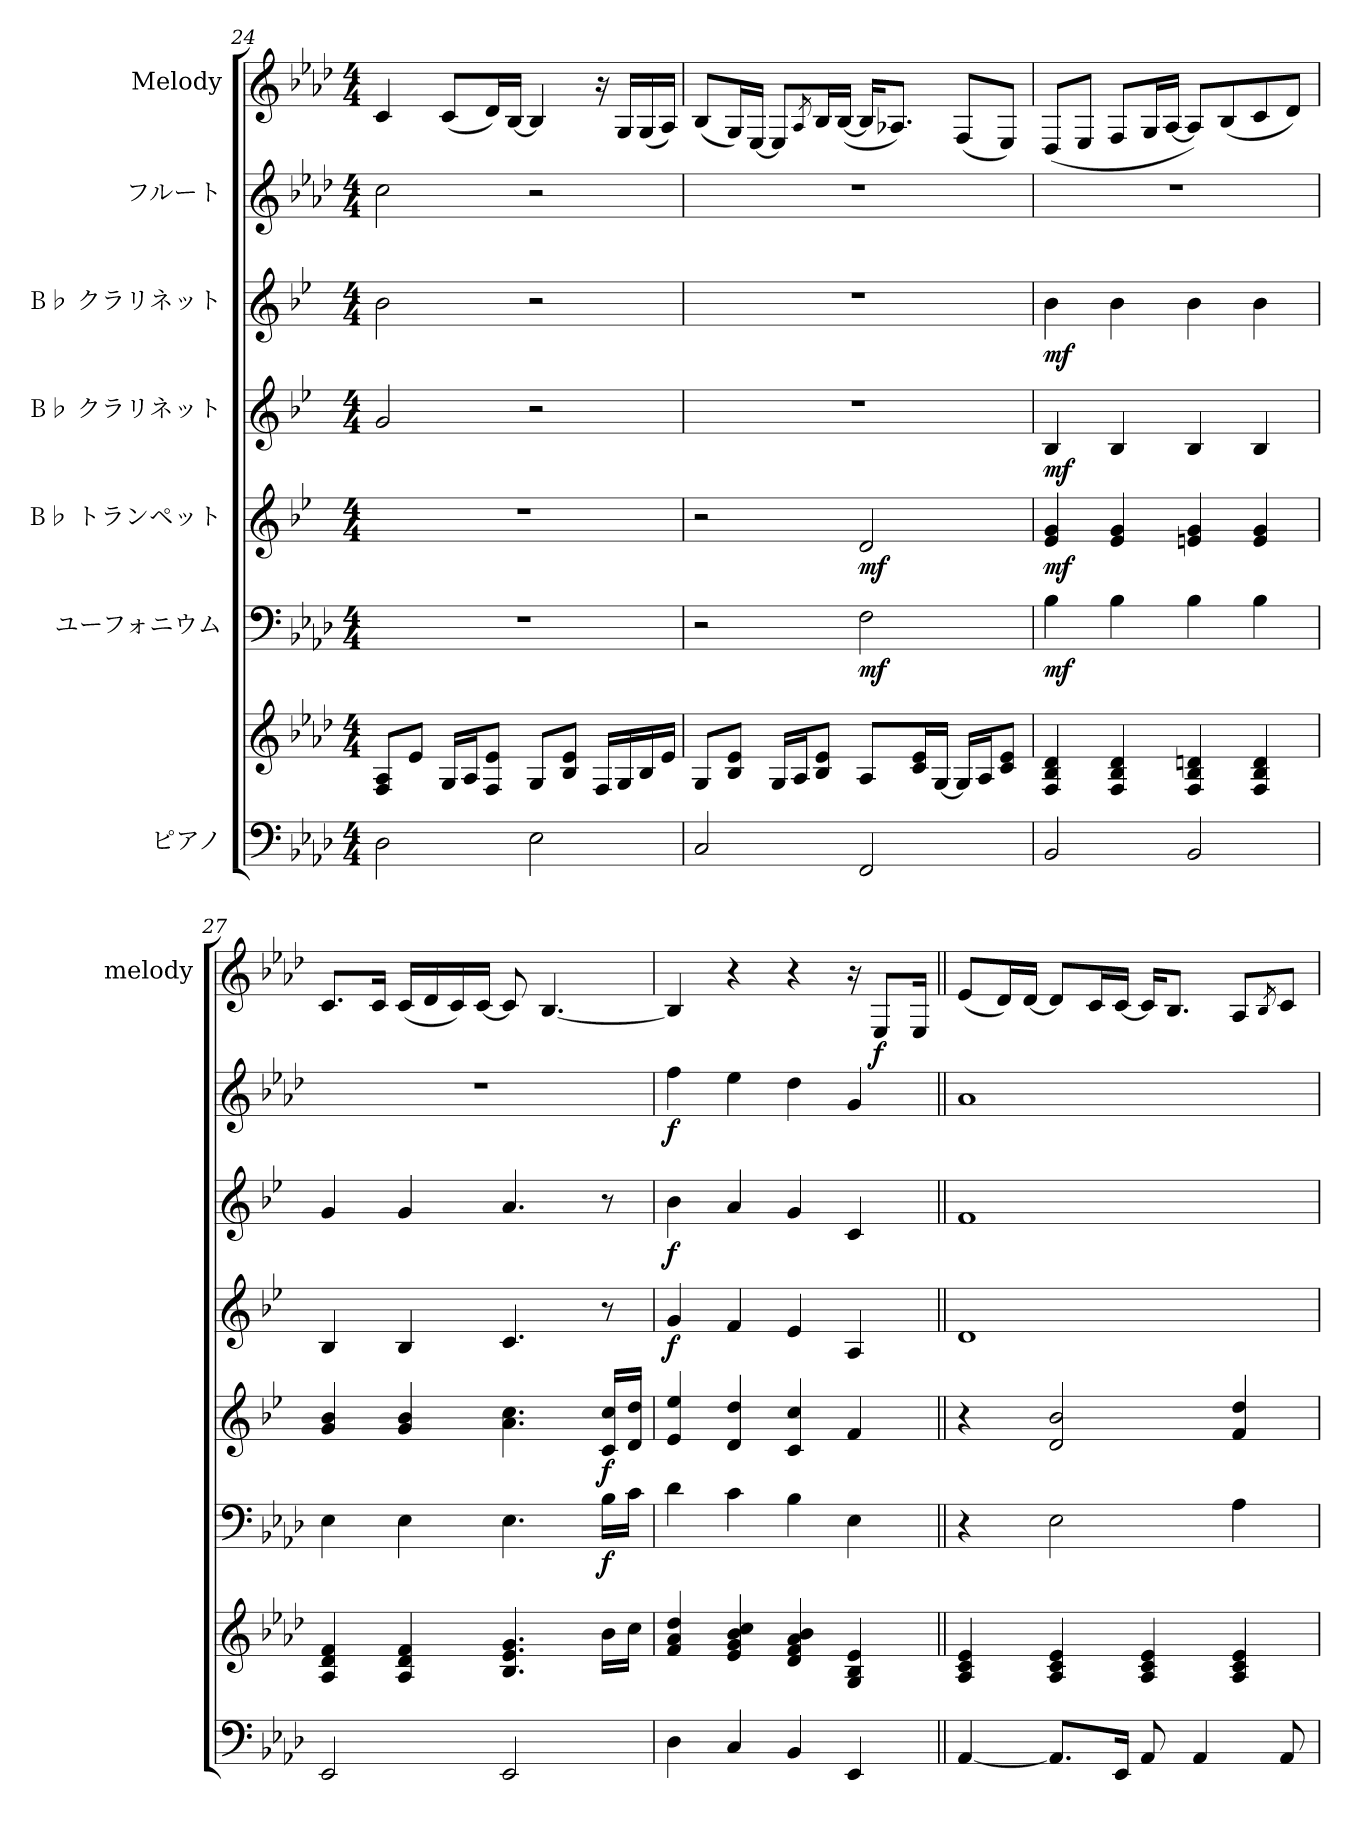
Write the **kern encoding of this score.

**kern	**kern	**kern	**dynam	**kern	**dynam	**kern	**dynam	**kern	**dynam	**kern	**dynam	**kern	**dynam
*part7	*part7	*part6	*part6	*part5	*part5	*part4	*part4	*part3	*part3	*part2	*part2	*part1	*part1
*staff8	*staff7	*staff6	*staff6	*staff5	*staff5	*staff4	*staff4	*staff3	*staff3	*staff2	*staff2	*staff1	*staff1
*I"ピアノ	*	*I"ユーフォニウム	*	*I"B♭ トランペット	*	*I"B♭ クラリネット	*	*I"B♭ クラリネット	*	*I"フルート	*	*I"Melody	*
*	*	*	*	*	*	*	*	*	*	*	*	*I'melody	*
*clefF4	*clefG2	*clefF4	*	*clefG2	*	*clefG2	*	*clefG2	*	*clefG2	*	*clefG2	*
*	*	*	*	*ITrd1c2	*	*ITrd1c2	*	*ITrd1c2	*	*	*	*	*
*k[b-e-a-d-]	*k[b-e-a-d-]	*k[b-e-a-d-]	*	*k[b-e-a-d-]	*	*k[b-e-a-d-]	*	*k[b-e-a-d-]	*	*k[b-e-a-d-]	*	*k[b-e-a-d-]	*
*M4/4	*M4/4	*M4/4	*	*M4/4	*	*M4/4	*	*M4/4	*	*M4/4	*	*M4/4	*
=24	=24	=24	=24	=24	=24	=24	=24	=24	=24	=24	=24	=24	=24
2D-	8F 8A-L	1r	.	1r	.	2f	.	2a-	.	2cc	.	4c	.
.	8e-J	.	.	.	.	.	.	.	.	.	.	.	.
.	16GLL	.	.	.	.	.	.	.	.	.	.	(8cL	.
.	16A-J	.	.	.	.	.	.	.	.	.	.	.	.
.	8F 8e-J	.	.	.	.	.	.	.	.	.	.	16d-L)	.
.	.	.	.	.	.	.	.	.	.	.	.	[16B-JJ	.
2E-	8GL	.	.	.	.	2r	.	2r	.	2r	.	4B-]	.
.	8B- 8e-J	.	.	.	.	.	.	.	.	.	.	.	.
.	16FLL	.	.	.	.	.	.	.	.	.	.	16r	.
.	16G	.	.	.	.	.	.	.	.	.	.	16GLL	.
.	16B-	.	.	.	.	.	.	.	.	.	.	(16G	.
.	16e-JJ	.	.	.	.	.	.	.	.	.	.	16A-JJ)	.
=25	=25	=25	=25	=25	=25	=25	=25	=25	=25	=25	=25	=25	=25
2C	8GL	2r	.	2r	.	1r	.	1r	.	1r	.	(8B-L	.
.	8B- 8e-J	.	.	.	.	.	.	.	.	.	.	16GL)	.
.	.	.	.	.	.	.	.	.	.	.	.	[16E-JJ	.
.	16GLL	.	.	.	.	.	.	.	.	.	.	8E-L]	.
.	16A-J	.	.	.	.	.	.	.	.	.	.	.	.
.	.	.	.	.	.	.	.	.	.	.	.	8qA-/	.
.	8B- 8e-J	.	.	.	.	.	.	.	.	.	.	16B-L	.
.	.	.	.	.	.	.	.	.	.	.	.	([16B-JJ	.
2FF	8A-L	2F	mf	2c	mf	.	.	.	.	.	.	16B-KL]	.
.	.	.	.	.	.	.	.	.	.	.	.	8.A-XJ)	.
.	16c 16e-L	.	.	.	.	.	.	.	.	.	.	.	.
.	[16GJJ	.	.	.	.	.	.	.	.	.	.	.	.
.	16GLL]	.	.	.	.	.	.	.	.	.	.	(8FL	.
.	16A-J	.	.	.	.	.	.	.	.	.	.	.	.
.	8c 8e-J	.	.	.	.	.	.	.	.	.	.	8E-J)	.
=26	=26	=26	=26	=26	=26	=26	=26	=26	=26	=26	=26	=26	=26
2BB-	4F 4B- 4d-	4B-	mf	4d- 4f	mf	4A-	mf	4a-	mf	1r	.	(8D-L	.
.	.	.	.	.	.	.	.	.	.	.	.	8E-J	.
.	4F 4B- 4d-	4B-	.	4d- 4f	.	4A-	.	4a-	.	.	.	8FL	.
.	.	.	.	.	.	.	.	.	.	.	.	16GL	.
.	.	.	.	.	.	.	.	.	.	.	.	[16A-JJ	.
2BB-	4F 4B- 4dn	4B-	.	4dn 4f	.	4A-	.	4a-	.	.	.	8A-L])	.
.	.	.	.	.	.	.	.	.	.	.	.	(8B-	.
.	4F 4B- 4d	4B-	.	4d 4f	.	4A-	.	4a-	.	.	.	8c	.
.	.	.	.	.	.	.	.	.	.	.	.	8d-J)	.
=27	=27	=27	=27	=27	=27	=27	=27	=27	=27	=27	=27	=27	=27
2EE-	4A- 4d- 4f	4E-	.	4f 4a-	.	4A-	.	4f	.	1r	.	8.cL	.
.	.	.	.	.	.	.	.	.	.	.	.	16cJk	.
.	4A- 4d- 4f	4E-	.	4f 4a-	.	4A-	.	4f	.	.	.	(16cLL	.
.	.	.	.	.	.	.	.	.	.	.	.	16d-	.
.	.	.	.	.	.	.	.	.	.	.	.	16c)	.
.	.	.	.	.	.	.	.	.	.	.	.	[16cJJ	.
2EE-	4.B- 4.e- 4.g	4.E-	.	4.g 4.b-	.	4.B-	.	4.g	.	.	.	8c]	.
.	.	.	.	.	.	.	.	.	.	.	.	[4.B-	.
.	16b-LL	16B-LL	f	16B- 16b-LL	f	8r	.	8r	.	.	.	.	.
.	16ccJJ	16cJJ	.	16c 16ccJJ	.	.	.	.	.	.	.	.	.
=28	=28	=28	=28	=28	=28	=28	=28	=28	=28	=28	=28	=28	=28
4D-	4f 4a- 4dd-	4d-	.	4d- 4dd-	.	4f	f	4a-	f	4ff	f	4B-]	.
4C	4e- 4g 4b- 4cc	4c	.	4c 4cc	.	4e-	.	4g	.	4ee-	.	4r	.
4BB-	4d- 4f 4a- 4b-	4B-	.	4B- 4b-	.	4d-	.	4f	.	4dd-	.	4r	.
4EE-	4G 4B- 4e-	4E-	.	4e-	.	4G	.	4B-	.	4g	.	16r	.
.	.	.	.	.	.	.	.	.	.	.	.	8E-L	f
.	.	.	.	.	.	.	.	.	.	.	.	16E-Jk	.
=29||	=29||	=29||	=29||	=29||	=29||	=29||	=29||	=29||	=29||	=29||	=29||	=29||	=29||
[4AA-	4A- 4c 4e-	4r	.	4r	.	1c	.	1e-	.	1a-	.	(8e-L	.
.	.	.	.	.	.	.	.	.	.	.	.	16d-L)	.
.	.	.	.	.	.	.	.	.	.	.	.	[16d-JJ	.
8.AA-L]	4A- 4c 4e-	2E-	.	2c 2a-	.	.	.	.	.	.	.	8d-L]	.
.	.	.	.	.	.	.	.	.	.	.	.	16cL	.
16EE-Jk	.	.	.	.	.	.	.	.	.	.	.	[16cJJ	.
8AA-	4A- 4c 4e-	.	.	.	.	.	.	.	.	.	.	16cKL]	.
.	.	.	.	.	.	.	.	.	.	.	.	8.B-J	.
4AA-	.	.	.	.	.	.	.	.	.	.	.	.	.
.	4A- 4c 4e-	4A-	.	4e- 4cc	.	.	.	.	.	.	.	8A-L	.
.	.	.	.	.	.	.	.	.	.	.	.	8qB-/	.
8AA-	.	.	.	.	.	.	.	.	.	.	.	8cJ	.
=	=	=	=	=	=	=	=	=	=	=	=	=	=
*-	*-	*-	*-	*-	*-	*-	*-	*-	*-	*-	*-	*-	*-
